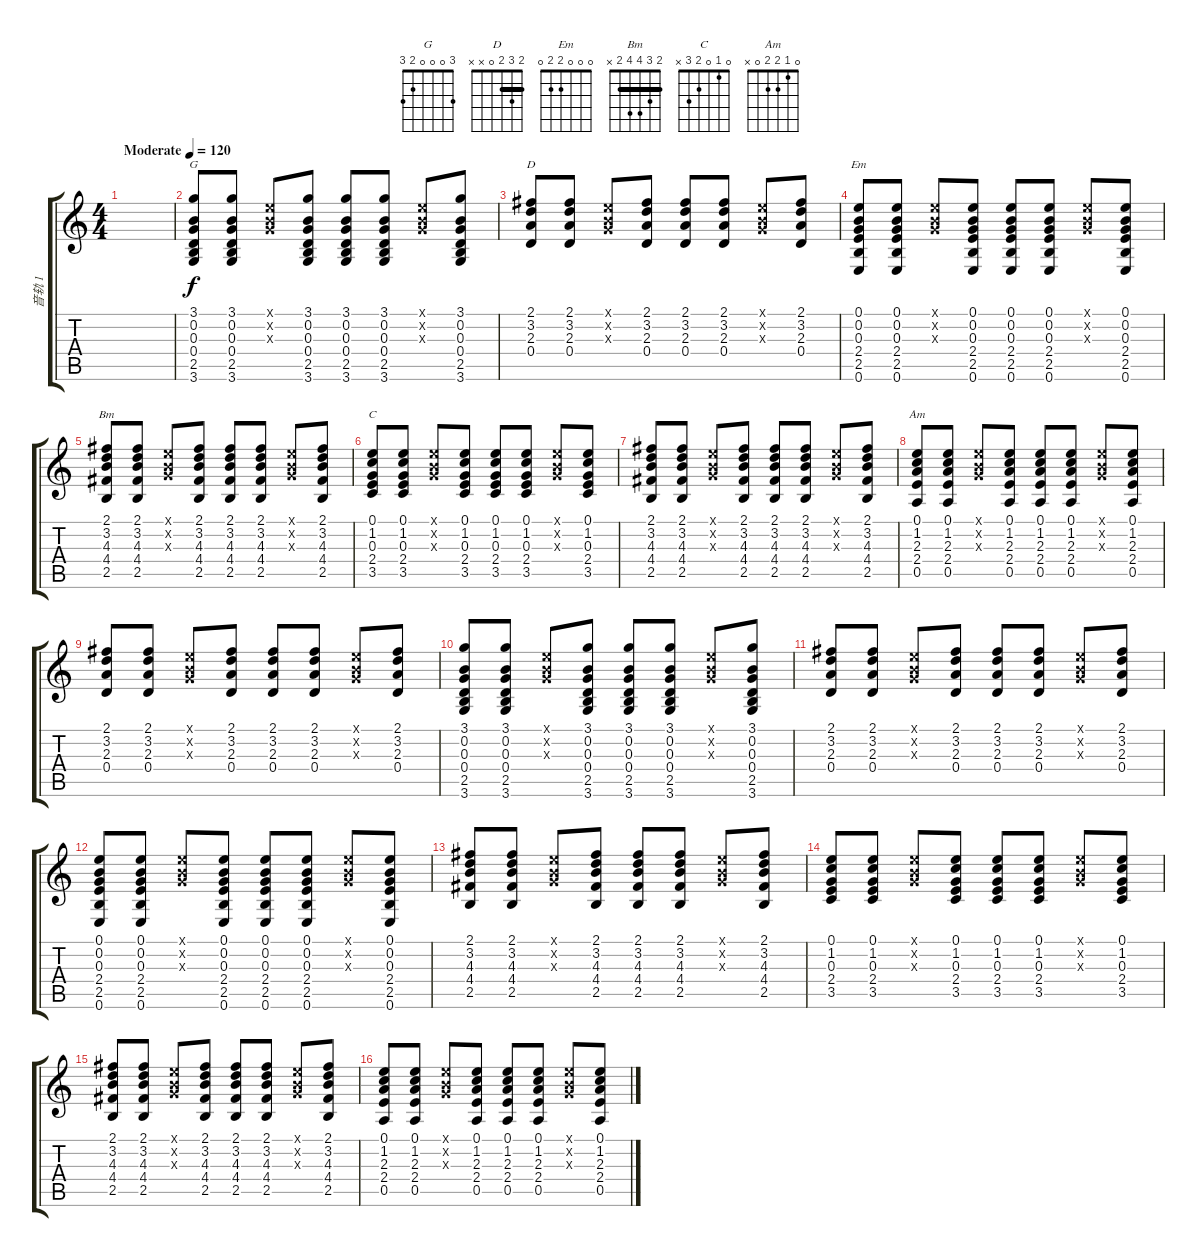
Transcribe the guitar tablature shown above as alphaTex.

\track ("音轨 1" "音轨 1") {instrument acousticguitarsteel}
\staff {score tabs}
\tuning (E4 B3 G3 D3 A2 E2) {hide}
\chord ("G" 3 0 0 0 2 3)
\chord ("D" 2 3 2 0 x x) {barre 2}
\chord ("Em" 0 0 0 2 2 0)
\chord ("Bm" 2 3 4 4 2 x) {barre 2}
\chord ("C" 0 1 0 2 3 x)
\chord ("Am" 0 1 2 2 0 x)
\ts (4 4)
\tempo (120 "Moderate")
\clef g2
\ks c
|
(3.1 0.2 0.3 0.4 2.5 3.6).8{ch "G"} (3.1 0.2 0.3 0.4 2.5 3.6).8 (0.1{x} 0.2{x} 0.3{x}).8 (3.1 0.2 0.3 0.4 2.5 3.6).8 (3.1 0.2 0.3 0.4 2.5 3.6).8 (3.1 0.2 0.3 0.4 2.5 3.6).8 (0.1{x} 0.2{x} 0.3{x}).8 (3.1 0.2 0.3 0.4 2.5 3.6).8 |
(2.1 3.2 2.3 0.4).8{ch "D"} (2.1 3.2 2.3 0.4).8 (0.1{x} 0.2{x} 0.3{x}).8 (2.1 3.2 2.3 0.4).8 (2.1 3.2 2.3 0.4).8 (2.1 3.2 2.3 0.4).8 (0.1{x} 0.2{x} 0.3{x}).8 (2.1 3.2 2.3 0.4).8 |
(0.1 0.2 0.3 2.4 2.5 0.6).8{ch "Em"} (0.1 0.2 0.3 2.4 2.5 0.6).8 (0.1{x} 0.2{x} 0.3{x}).8 (0.1 0.2 0.3 2.4 2.5 0.6).8 (0.1 0.2 0.3 2.4 2.5 0.6).8 (0.1 0.2 0.3 2.4 2.5 0.6).8 (0.1{x} 0.2{x} 0.3{x}).8 (0.1 0.2 0.3 2.4 2.5 0.6).8 |
(2.1 3.2 4.3 4.4 2.5).8{ch "Bm"} (2.1 3.2 4.3 4.4 2.5).8 (0.1{x} 0.2{x} 0.3{x}).8 (2.1 3.2 4.3 4.4 2.5).8 (2.1 3.2 4.3 4.4 2.5).8 (2.1 3.2 4.3 4.4 2.5).8 (0.1{x} 0.2{x} 0.3{x}).8 (2.1 3.2 4.3 4.4 2.5).8 |
(0.1 1.2 0.3 2.4 3.5).8{ch "C"} (0.1 1.2 0.3 2.4 3.5).8 (0.1{x} 0.2{x} 0.3{x}).8 (0.1 1.2 0.3 2.4 3.5).8 (0.1 1.2 0.3 2.4 3.5).8 (0.1 1.2 0.3 2.4 3.5).8 (0.1{x} 0.2{x} 0.3{x}).8 (0.1 1.2 0.3 2.4 3.5).8 |
(2.1 3.2 4.3 4.4 2.5).8 (2.1 3.2 4.3 4.4 2.5).8 (0.1{x} 0.2{x} 0.3{x}).8 (2.1 3.2 4.3 4.4 2.5).8 (2.1 3.2 4.3 4.4 2.5).8 (2.1 3.2 4.3 4.4 2.5).8 (0.1{x} 0.2{x} 0.3{x}).8 (2.1 3.2 4.3 4.4 2.5).8 |
(0.1 1.2 2.3 2.4 0.5).8{ch "Am"} (0.1 1.2 2.3 2.4 0.5).8 (0.1{x} 0.2{x} 0.3{x}).8 (0.1 1.2 2.3 2.4 0.5).8 (0.1 1.2 2.3 2.4 0.5).8 (0.1 1.2 2.3 2.4 0.5).8 (0.1{x} 0.2{x} 0.3{x}).8 (0.1 1.2 2.3 2.4 0.5).8 |
(2.1 3.2 2.3 0.4).8 (2.1 3.2 2.3 0.4).8 (0.1{x} 0.2{x} 0.3{x}).8 (2.1 3.2 2.3 0.4).8 (2.1 3.2 2.3 0.4).8 (2.1 3.2 2.3 0.4).8 (0.1{x} 0.2{x} 0.3{x}).8 (2.1 3.2 2.3 0.4).8 |
(3.1 0.2 0.3 0.4 2.5 3.6).8 (3.1 0.2 0.3 0.4 2.5 3.6).8 (0.1{x} 0.2{x} 0.3{x}).8 (3.1 0.2 0.3 0.4 2.5 3.6).8 (3.1 0.2 0.3 0.4 2.5 3.6).8 (3.1 0.2 0.3 0.4 2.5 3.6).8 (0.1{x} 0.2{x} 0.3{x}).8 (3.1 0.2 0.3 0.4 2.5 3.6).8 |
(2.1 3.2 2.3 0.4).8 (2.1 3.2 2.3 0.4).8 (0.1{x} 0.2{x} 0.3{x}).8 (2.1 3.2 2.3 0.4).8 (2.1 3.2 2.3 0.4).8 (2.1 3.2 2.3 0.4).8 (0.1{x} 0.2{x} 0.3{x}).8 (2.1 3.2 2.3 0.4).8 |
(0.1 0.2 0.3 2.4 2.5 0.6).8 (0.1 0.2 0.3 2.4 2.5 0.6).8 (0.1{x} 0.2{x} 0.3{x}).8 (0.1 0.2 0.3 2.4 2.5 0.6).8 (0.1 0.2 0.3 2.4 2.5 0.6).8 (0.1 0.2 0.3 2.4 2.5 0.6).8 (0.1{x} 0.2{x} 0.3{x}).8 (0.1 0.2 0.3 2.4 2.5 0.6).8 |
(2.1 3.2 4.3 4.4 2.5).8 (2.1 3.2 4.3 4.4 2.5).8 (0.1{x} 0.2{x} 0.3{x}).8 (2.1 3.2 4.3 4.4 2.5).8 (2.1 3.2 4.3 4.4 2.5).8 (2.1 3.2 4.3 4.4 2.5).8 (0.1{x} 0.2{x} 0.3{x}).8 (2.1 3.2 4.3 4.4 2.5).8 |
(0.1 1.2 0.3 2.4 3.5).8 (0.1 1.2 0.3 2.4 3.5).8 (0.1{x} 0.2{x} 0.3{x}).8 (0.1 1.2 0.3 2.4 3.5).8 (0.1 1.2 0.3 2.4 3.5).8 (0.1 1.2 0.3 2.4 3.5).8 (0.1{x} 0.2{x} 0.3{x}).8 (0.1 1.2 0.3 2.4 3.5).8 |
(2.1 3.2 4.3 4.4 2.5).8 (2.1 3.2 4.3 4.4 2.5).8 (0.1{x} 0.2{x} 0.3{x}).8 (2.1 3.2 4.3 4.4 2.5).8 (2.1 3.2 4.3 4.4 2.5).8 (2.1 3.2 4.3 4.4 2.5).8 (0.1{x} 0.2{x} 0.3{x}).8 (2.1 3.2 4.3 4.4 2.5).8 |
(0.1 1.2 2.3 2.4 0.5).8 (0.1 1.2 2.3 2.4 0.5).8 (0.1{x} 0.2{x} 0.3{x}).8 (0.1 1.2 2.3 2.4 0.5).8 (0.1 1.2 2.3 2.4 0.5).8 (0.1 1.2 2.3 2.4 0.5).8 (0.1{x} 0.2{x} 0.3{x}).8 (0.1 1.2 2.3 2.4 0.5).8
